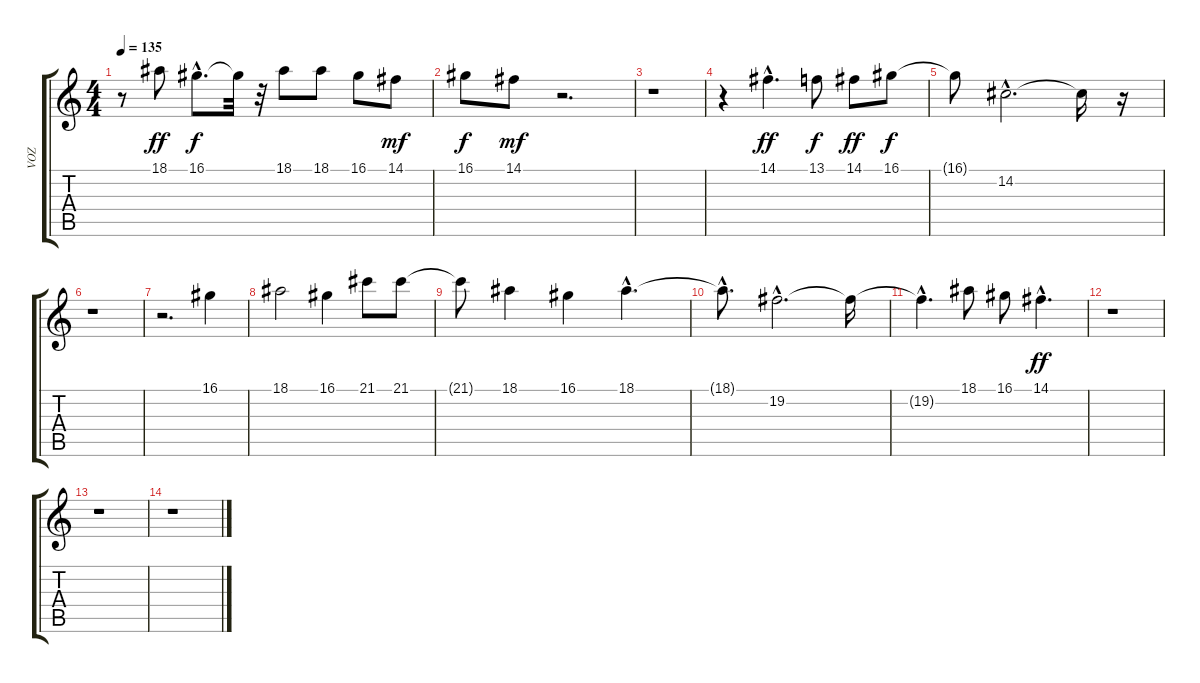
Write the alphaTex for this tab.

\track ("VOZ" "VOZ") {instrument violin}
\staff {score tabs}
\tuning (E4 B3 G3 D3 A2 E2) {hide}
\ts (4 4)
\tempo 135
\clef g2
\ks c
r.8{dy f} 18.1.8{dy ff} 16.1{hac}.8{d dy f} 16.1{t}.32 r.32 18.1.8 18.1.8 16.1.8 14.1.8{dy mf} |
16.1.8{dy f} 14.1.8{dy mf} r.2{d} |
r.1 |
r.4 14.1{hac}.4{d dy ff} 13.1.8{dy f} 14.1.8{dy ff} 16.1.8{dy f} |
16.1{t}.8 14.2{hac}.2{d} 14.2{t}.16 r.16 |
r.1 |
r.2{d} 16.1.4 |
18.1.2 16.1.4 21.1.8 21.1.8 |
21.1{t}.8 18.1.4 16.1.4 18.1{hac}.4{d} |
18.1{hac t}.8{d} 19.2{hac}.2{d} 19.2{t}.16 |
19.2{hac t}.4{d} 18.1.8 16.1.8 14.1{hac}.4{d dy ff} |
r.1 |
r.1 |
r.1
